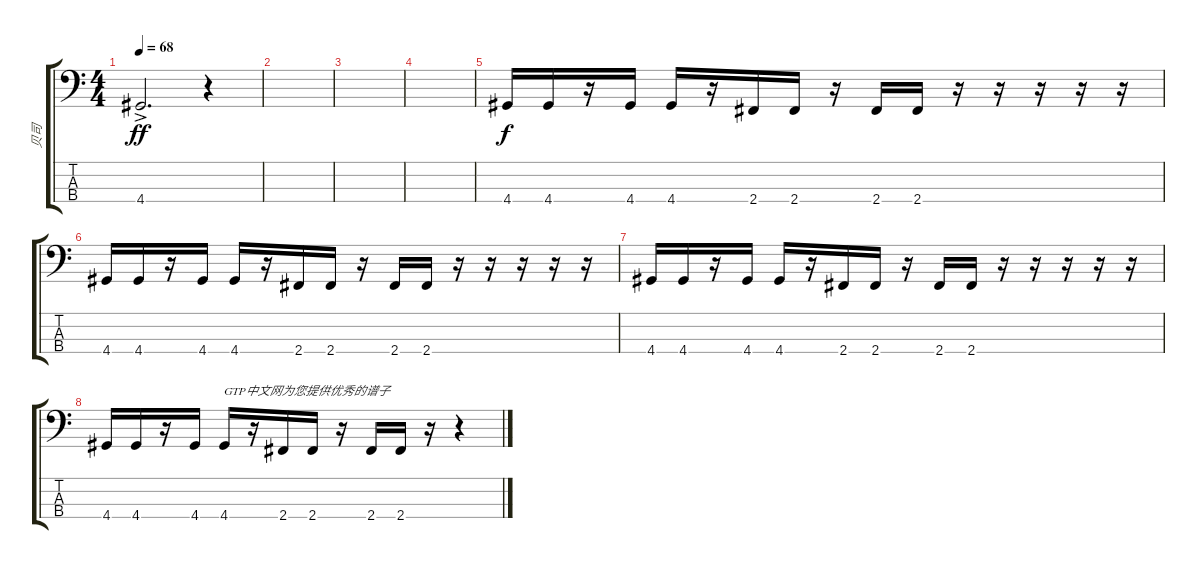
\track ("贝司" "贝司") {instrument fretlessbass}
\staff {score tabs}
\tuning (G2 D2 A1 E1) {hide}
\ts (4 4)
\tempo 68
\clef f4
\ks c
4.4{ac}.2{d dy ff} r.4 |
|
|
|
4.4.16{dy f} 4.4.16 r.16 4.4.16 4.4.16 r.16 2.4.16 2.4.16 r.16 2.4.16 2.4.16 r.16 r.16 r.16 r.16 r.16 |
4.4.16 4.4.16 r.16 4.4.16 4.4.16 r.16 2.4.16 2.4.16 r.16 2.4.16 2.4.16 r.16 r.16 r.16 r.16 r.16 |
4.4.16 4.4.16 r.16 4.4.16 4.4.16 r.16 2.4.16 2.4.16 r.16 2.4.16 2.4.16 r.16 r.16 r.16 r.16 r.16 |
4.4.16 4.4.16 r.16 4.4.16 4.4.16{txt "GTP中文网为您提供优秀的谱子"} r.16 2.4.16 2.4.16 r.16 2.4.16 2.4.16 r.16 r.4
